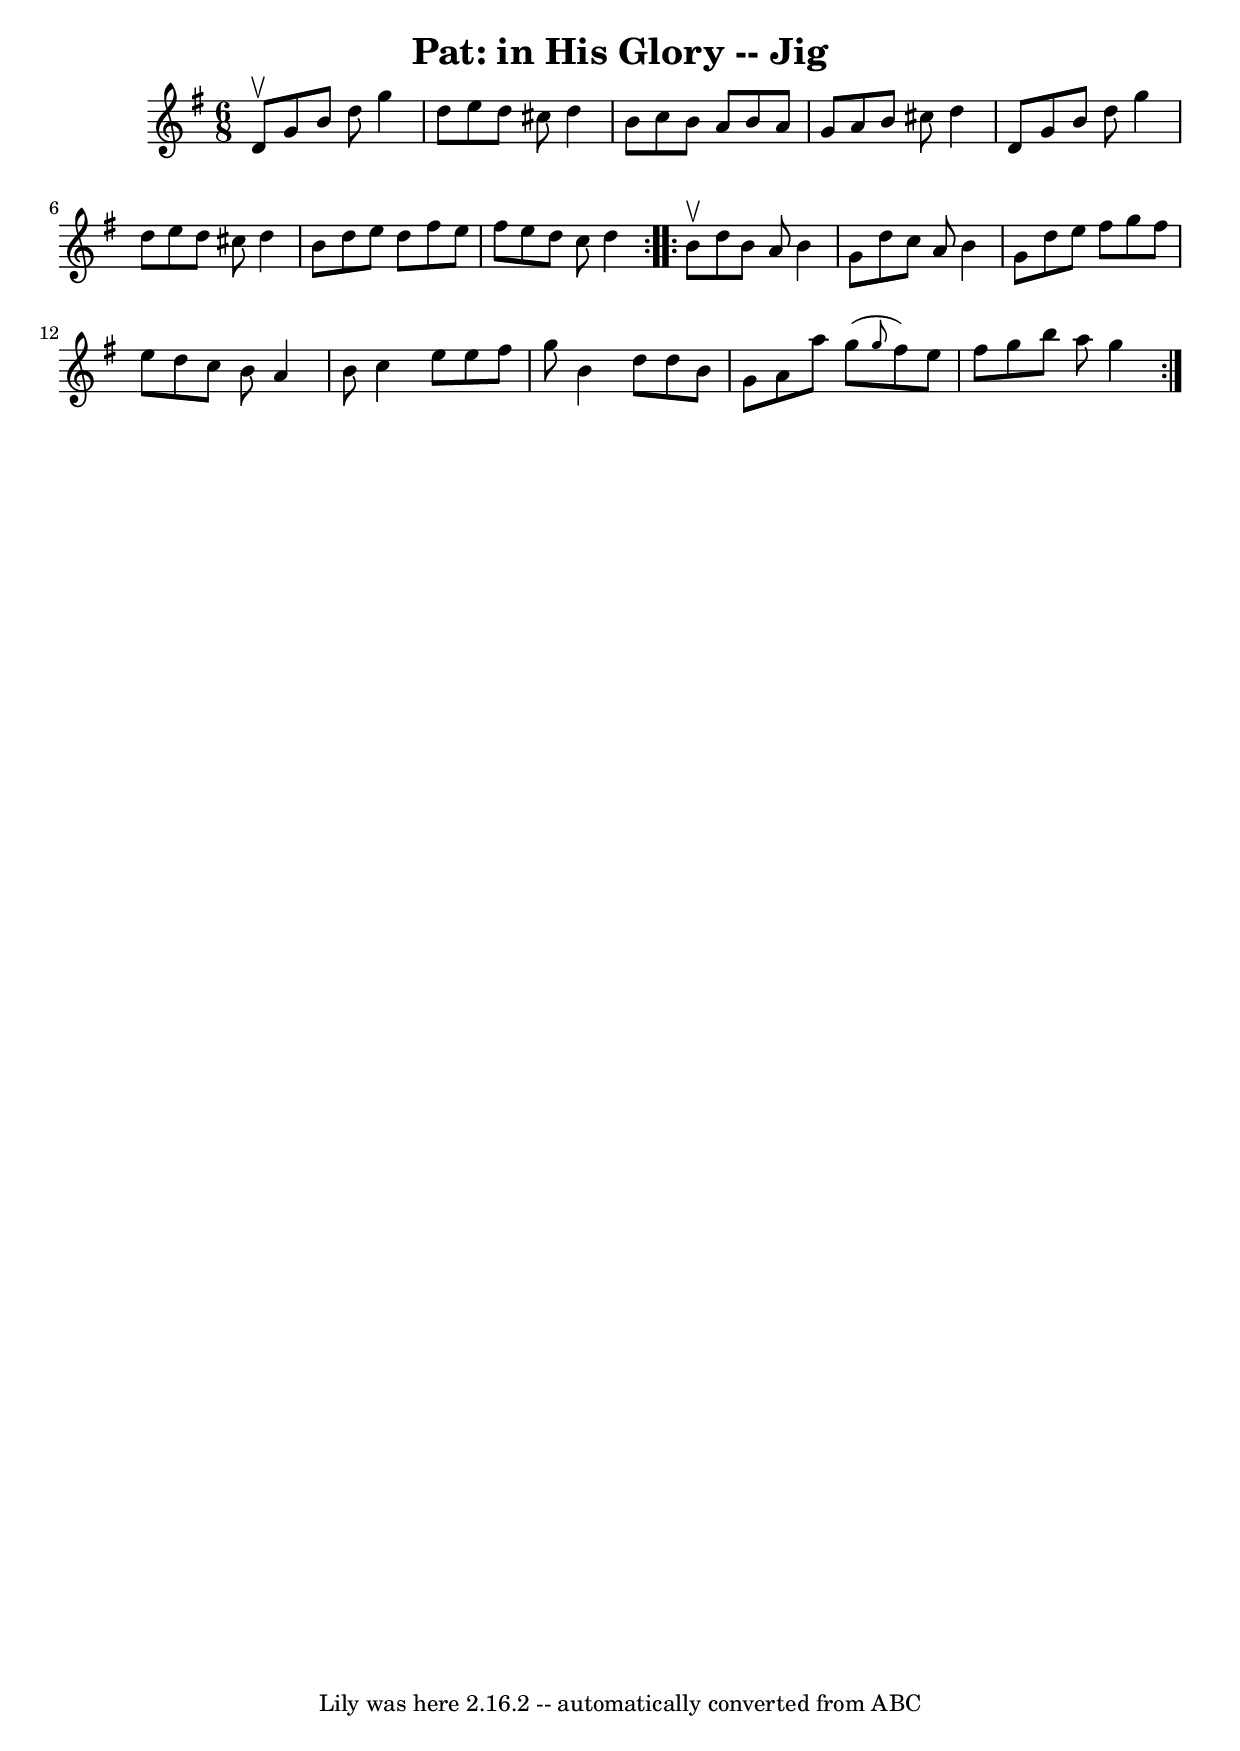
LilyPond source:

\version "2.7.40"
\include "Mammoth.ily"
\header {
	%% book = "Ryan's Mammoth Collection"
	crossRefNumber = "1"
	footnotes = ""
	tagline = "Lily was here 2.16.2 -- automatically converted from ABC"
	title = "Pat: in His Glory -- Jig"
}
voicedefault =  {


\repeat volta 2 {
\time 6/8 
\key g \major d'8^\upbow |
 g'8 b'8 d''8 g''4    
d''8  |
 e''8 d''8 cis''8 d''4 b'8  |
 c''8 b'8  
 a'8 b'8 a'8 g'8  |
 a'8 b'8 cis''8 d''4 d'8  
|
 g'8 b'8 d''8 g''4 d''8  |
 e''8 d''8    
cis''8 d''4 b'8  |
 d''8 e''8 d''8 fis''8 e''8    
fis''8  |
 e''8 d''8 c''8 d''4  } \repeat volta 2 { b'8 
^\upbow |
 d''8 b'8 a'8 b'4 g'8  |
 d''8 c''8    
a'8 b'4 g'8  |
 d''8 e''8 fis''8 g''8 fis''8 e''8  
|
 d''8 c''8 b'8 a'4 b'8  |
 c''4 e''8 e''8 
 fis''8 g''8  |
 b'4 d''8 d''8 b'8 g'8  |
 a'8 
 a''8 g''8 (\grace { g''8  } fis''8) e''8 fis''8  |
   
g''8 b''8 a''8 g''4  }   
}

\score{
    <<

	\context Staff="default"
	{
	    \voicedefault 
	}

    >>
	\layout {
	}
	\midi {}
}
